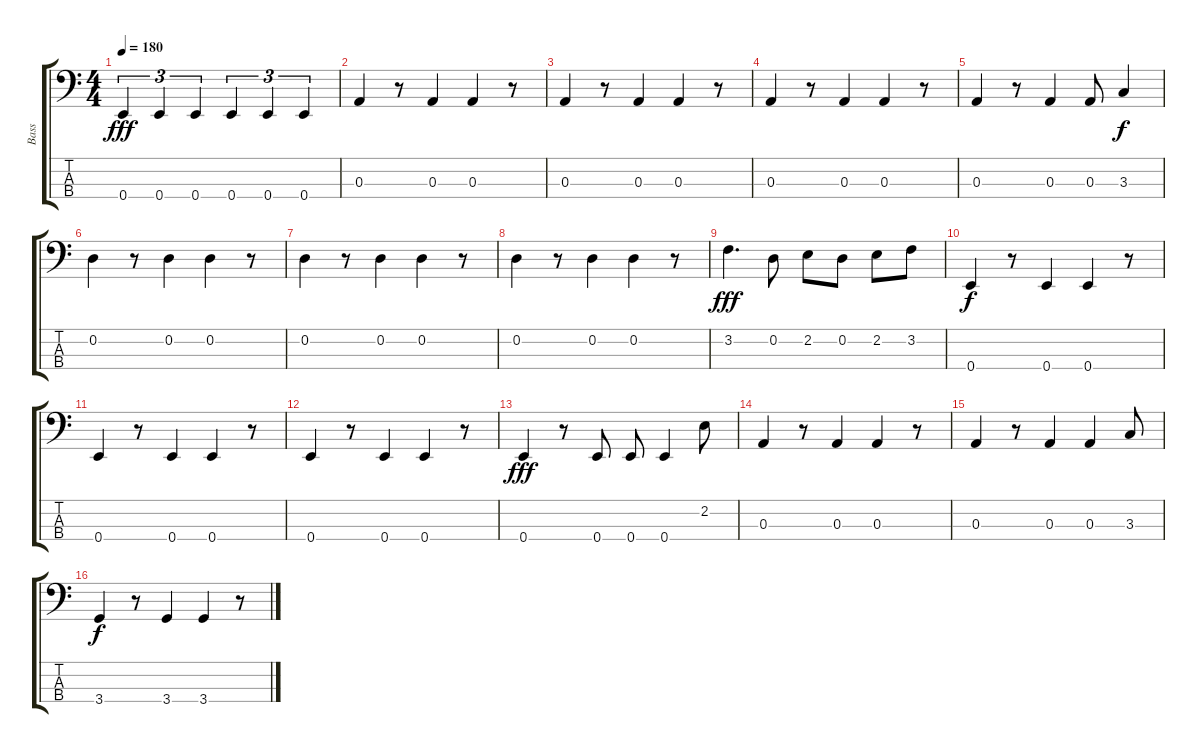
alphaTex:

\track ("Bass" "Bass") {instrument electricbassfinger}
\staff {score tabs}
\tuning (G2 D2 A1 E1) {hide}
\ts (4 4)
\tempo 180
\clef f4
\ks c
0.4.4{tu (3 2) dy fff} 0.4.4{tu (3 2)} 0.4.4{tu (3 2)} 0.4.4{tu (3 2)} 0.4.4{tu (3 2)} 0.4.4{tu (3 2)} |
0.3.4 r.8 0.3.4 0.3.4 r.8 |
0.3.4 r.8 0.3.4 0.3.4 r.8 |
0.3.4 r.8 0.3.4 0.3.4 r.8 |
0.3.4 r.8 0.3.4 0.3.8 3.3.4{dy f} |
0.2.4 r.8 0.2.4 0.2.4 r.8 |
0.2.4 r.8 0.2.4 0.2.4 r.8 |
0.2.4 r.8 0.2.4 0.2.4 r.8 |
3.2.4{d dy fff} 0.2.8 2.2.8 0.2.8 2.2.8 3.2.8 |
0.4.4{dy f} r.8 0.4.4 0.4.4 r.8 |
0.4.4 r.8 0.4.4 0.4.4 r.8 |
0.4.4 r.8 0.4.4 0.4.4 r.8 |
0.4.4{dy fff} r.8 0.4.8 0.4.8 0.4.4 2.2.8 |
0.3.4 r.8 0.3.4 0.3.4 r.8 |
0.3.4 r.8 0.3.4 0.3.4 3.3.8 |
3.4.4{dy f} r.8 3.4.4 3.4.4 r.8
